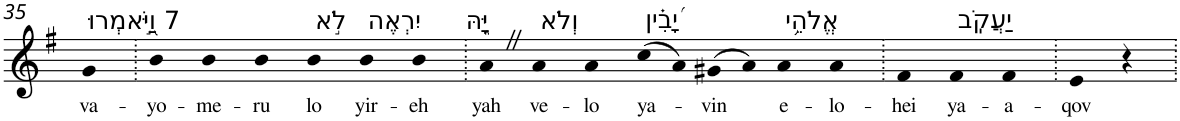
**kern	**text
*part1	*part1
*staff1	*staff1
*I"Piano	*
*I'Pno	*
!!LO:PB:g=z
*clefG2	*
*k[f#]	*
*G:	*
=35	=35
!LO:TX:a:t=7 וַ֭יֹּ֣אמְרוּ	!
!	!LO:LY:b
4g	va-
=36.	=36.
!	!LO:LY:b
4b	-yo-
!	!LO:LY:b
4b	-me-
!	!LO:LY:b
4b	-ru
!LO:TX:a:t=לֹ֣א	!
!	!LO:LY:b
4b	lo
!LO:TX:a:t=יִרְאֶה	!
!	!LO:LY:b
4b	yir-
!	!LO:LY:b
4b	-eh
=37.	=37.
!LO:TX:a:t=יָּ֑הּ	!
!	!LO:LY:b
4aZ	yah
!LO:TX:a:t=וְלֹא	!
!	!LO:LY:b
4a	ve-
!	!LO:LY:b
4a	-lo
!LO:TX:a:t=יָ֝בִ֗ין	!
!	!LO:LY:b
(>8cc	ya-
8a)	.
!	!LO:LY:b
(>8g#X	-vin
8a)	.
!LO:TX:a:t=אֱלֹהֵ֥י	!
!	!LO:LY:b
4a	e-
!	!LO:LY:b
4a	-lo-
=38.	=38.
!	!LO:LY:b
4f#	-hei
!LO:TX:a:t=יַעֲקֹֽב	!
!	!LO:LY:b
4f#	ya-
!	!LO:LY:b
4f#	-a-
=39.	=39.
!	!LO:LY:b
4e	-qov
4r	.
=.	=.
*-	*-
